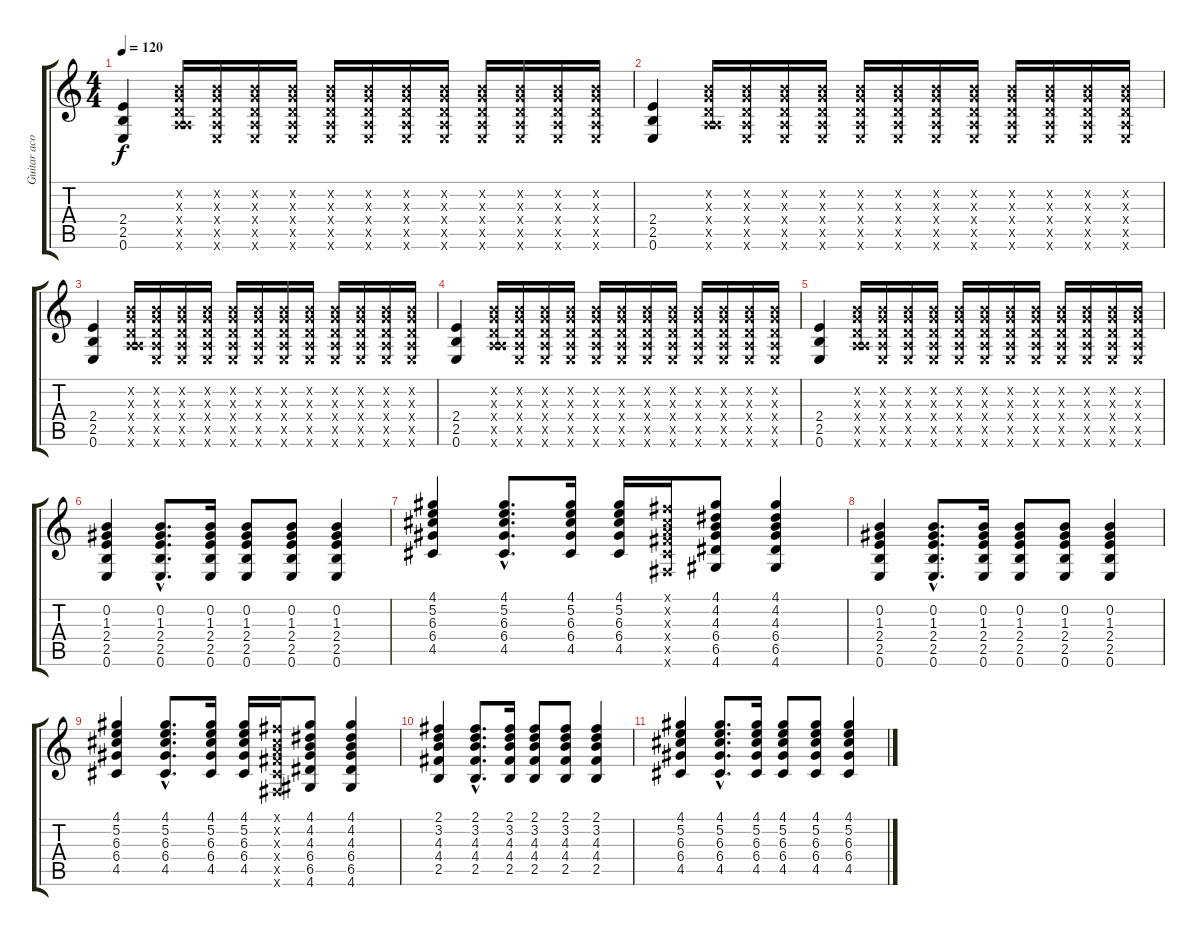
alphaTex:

\track ("Guitar acoustique" "Guitar aco") {instrument acousticguitarsteel}
\staff {score tabs}
\tuning (E4 B3 G3 D3 A2 E2) {hide}
\ts (4 4)
\tempo 120
\clef g2
\ks c
(2.4 2.5 0.6).4{dy f} (0.2{x} 0.3{x} 0.4{x} 0.5{x} 5.6{x}).16 (0.2{x} 0.3{x} 0.4{x} 0.5{x} 0.6{x}).16 (0.2{x} 0.3{x} 0.4{x} 0.5{x} 0.6{x}).16 (0.2{x} 0.3{x} 0.4{x} 0.5{x} 0.6{x}).16 (0.2{x} 0.3{x} 0.4{x} 0.5{x} 0.6{x}).16 (0.2{x} 0.3{x} 0.4{x} 0.5{x} 0.6{x}).16 (0.2{x} 0.3{x} 0.4{x} 0.5{x} 0.6{x}).16 (0.2{x} 0.3{x} 0.4{x} 0.5{x} 0.6{x}).16 (0.2{x} 0.3{x} 0.4{x} 0.5{x} 0.6{x}).16 (0.2{x} 0.3{x} 0.4{x} 0.5{x} 0.6{x}).16 (0.2{x} 0.3{x} 0.4{x} 0.5{x} 0.6{x}).16 (0.2{x} 0.3{x} 0.4{x} 0.5{x} 0.6{x}).16 |
(2.4 2.5 0.6).4 (0.2{x} 0.3{x} 0.4{x} 0.5{x} 5.6{x}).16 (0.2{x} 0.3{x} 0.4{x} 0.5{x} 0.6{x}).16 (0.2{x} 0.3{x} 0.4{x} 0.5{x} 0.6{x}).16 (0.2{x} 0.3{x} 0.4{x} 0.5{x} 0.6{x}).16 (0.2{x} 0.3{x} 0.4{x} 0.5{x} 0.6{x}).16 (0.2{x} 0.3{x} 0.4{x} 0.5{x} 0.6{x}).16 (0.2{x} 0.3{x} 0.4{x} 0.5{x} 0.6{x}).16 (0.2{x} 0.3{x} 0.4{x} 0.5{x} 0.6{x}).16 (0.2{x} 0.3{x} 0.4{x} 0.5{x} 0.6{x}).16 (0.2{x} 0.3{x} 0.4{x} 0.5{x} 0.6{x}).16 (0.2{x} 0.3{x} 0.4{x} 0.5{x} 0.6{x}).16 (0.2{x} 0.3{x} 0.4{x} 0.5{x} 0.6{x}).16 |
(2.4 2.5 0.6).4 (0.2{x} 0.3{x} 0.4{x} 0.5{x} 5.6{x}).16 (0.2{x} 0.3{x} 0.4{x} 0.5{x} 0.6{x}).16 (0.2{x} 0.3{x} 0.4{x} 0.5{x} 0.6{x}).16 (0.2{x} 0.3{x} 0.4{x} 0.5{x} 0.6{x}).16 (0.2{x} 0.3{x} 0.4{x} 0.5{x} 0.6{x}).16 (0.2{x} 0.3{x} 0.4{x} 0.5{x} 0.6{x}).16 (0.2{x} 0.3{x} 0.4{x} 0.5{x} 0.6{x}).16 (0.2{x} 0.3{x} 0.4{x} 0.5{x} 0.6{x}).16 (0.2{x} 0.3{x} 0.4{x} 0.5{x} 0.6{x}).16 (0.2{x} 0.3{x} 0.4{x} 0.5{x} 0.6{x}).16 (0.2{x} 0.3{x} 0.4{x} 0.5{x} 0.6{x}).16 (0.2{x} 0.3{x} 0.4{x} 0.5{x} 0.6{x}).16 |
(2.4 2.5 0.6).4 (0.2{x} 0.3{x} 0.4{x} 0.5{x} 5.6{x}).16 (0.2{x} 0.3{x} 0.4{x} 0.5{x} 0.6{x}).16 (0.2{x} 0.3{x} 0.4{x} 0.5{x} 0.6{x}).16 (0.2{x} 0.3{x} 0.4{x} 0.5{x} 0.6{x}).16 (0.2{x} 0.3{x} 0.4{x} 0.5{x} 0.6{x}).16 (0.2{x} 0.3{x} 0.4{x} 0.5{x} 0.6{x}).16 (0.2{x} 0.3{x} 0.4{x} 0.5{x} 0.6{x}).16 (0.2{x} 0.3{x} 0.4{x} 0.5{x} 0.6{x}).16 (0.2{x} 0.3{x} 0.4{x} 0.5{x} 0.6{x}).16 (0.2{x} 0.3{x} 0.4{x} 0.5{x} 0.6{x}).16 (0.2{x} 0.3{x} 0.4{x} 0.5{x} 0.6{x}).16 (0.2{x} 0.3{x} 0.4{x} 0.5{x} 0.6{x}).16 |
(2.4 2.5 0.6).4 (0.2{x} 0.3{x} 0.4{x} 0.5{x} 5.6{x}).16 (0.2{x} 0.3{x} 0.4{x} 0.5{x} 0.6{x}).16 (0.2{x} 0.3{x} 0.4{x} 0.5{x} 0.6{x}).16 (0.2{x} 0.3{x} 0.4{x} 0.5{x} 0.6{x}).16 (0.2{x} 0.3{x} 0.4{x} 0.5{x} 0.6{x}).16 (0.2{x} 0.3{x} 0.4{x} 0.5{x} 0.6{x}).16 (0.2{x} 0.3{x} 0.4{x} 0.5{x} 0.6{x}).16 (0.2{x} 0.3{x} 0.4{x} 0.5{x} 0.6{x}).16 (0.2{x} 0.3{x} 0.4{x} 0.5{x} 0.6{x}).16 (0.2{x} 0.3{x} 0.4{x} 0.5{x} 0.6{x}).16 (0.2{x} 0.3{x} 0.4{x} 0.5{x} 0.6{x}).16 (0.2{x} 0.3{x} 0.4{x} 0.5{x} 0.6{x}).16 |
(0.2 1.3 2.4 2.5 0.6).4 (0.2{hac} 1.3{hac} 2.4{hac} 2.5{hac} 0.6{hac}).8{d} (0.2 1.3 2.4 2.5 0.6).16 (0.2 1.3 2.4 2.5 0.6).8 (0.2 1.3 2.4 2.5 0.6).8 (0.2 1.3 2.4 2.5 0.6).4 |
(4.1 5.2 6.3 6.4 4.5).4 (4.1{hac} 5.2{hac} 6.3{hac} 6.4{hac} 4.5{hac}).8{d} (4.1 5.2 6.3 6.4 4.5).16 (4.1 5.2 6.3 6.4 4.5).16 (2.1{x} 2.2{x} 2.3{x} 4.4{x} 4.5{x} 2.6{x}).16 (4.1 4.2 4.3 6.4 6.5 4.6).8 (4.1 4.2 4.3 6.4 6.5 4.6).4 |
(0.2 1.3 2.4 2.5 0.6).4 (0.2{hac} 1.3{hac} 2.4{hac} 2.5{hac} 0.6{hac}).8{d} (0.2 1.3 2.4 2.5 0.6).16 (0.2 1.3 2.4 2.5 0.6).8 (0.2 1.3 2.4 2.5 0.6).8 (0.2 1.3 2.4 2.5 0.6).4 |
(4.1 5.2 6.3 6.4 4.5).4 (4.1{hac} 5.2{hac} 6.3{hac} 6.4{hac} 4.5{hac}).8{d} (4.1 5.2 6.3 6.4 4.5).16 (4.1 5.2 6.3 6.4 4.5).16 (2.1{x} 2.2{x} 2.3{x} 4.4{x} 4.5{x} 2.6{x}).16 (4.1 4.2 4.3 6.4 6.5 4.6).8 (4.1 4.2 4.3 6.4 6.5 4.6).4 |
(2.1 3.2 4.3 4.4 2.5).4 (2.1{hac} 3.2{hac} 4.3{hac} 4.4{hac} 2.5{hac}).8{d} (2.1 3.2 4.3 4.4 2.5).16 (2.1 3.2 4.3 4.4 2.5).8 (2.1 3.2 4.3 4.4 2.5).8 (2.1 3.2 4.3 4.4 2.5).4 |
(4.1 5.2 6.3 6.4 4.5).4 (4.1{hac} 5.2{hac} 6.3{hac} 6.4{hac} 4.5{hac}).8{d} (4.1 5.2 6.3 6.4 4.5).16 (4.1 5.2 6.3 6.4 4.5).8 (4.1 5.2 6.3 6.4 4.5).8 (4.1 5.2 6.3 6.4 4.5).4
